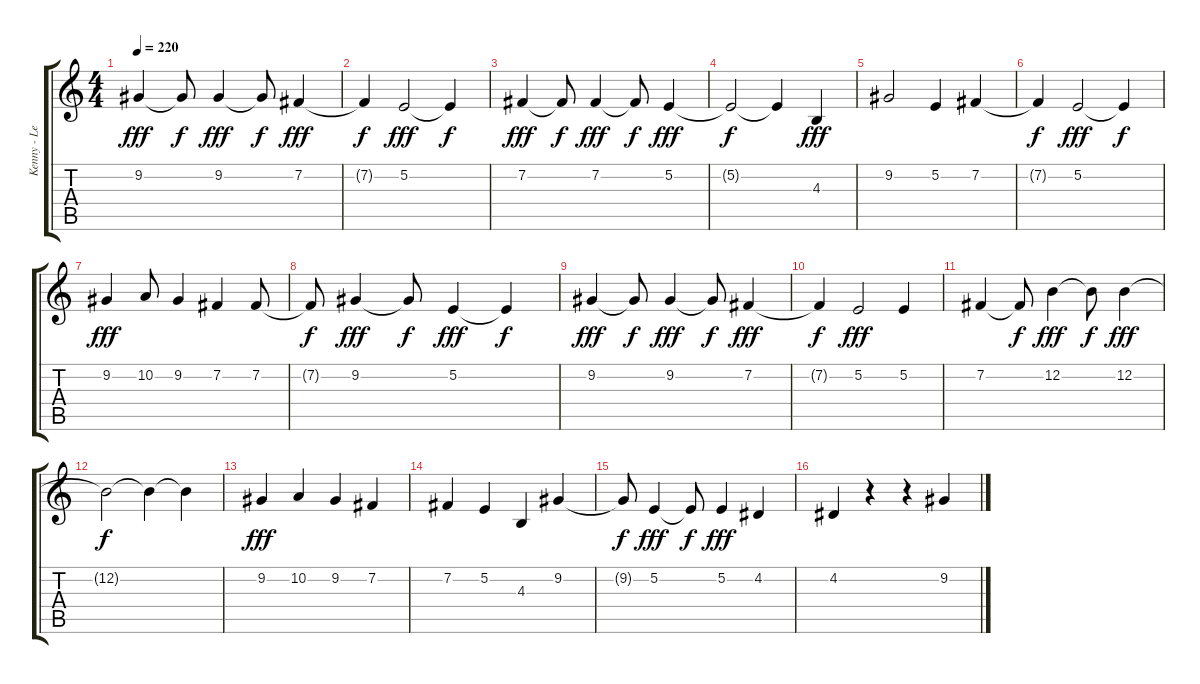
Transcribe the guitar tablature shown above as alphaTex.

\track ("Kenny - Lead Vocals" "Kenny - Le") {instrument altosax}
\staff {score tabs}
\tuning (E4 B3 G3 D3 A2 E2) {hide}
\ts (4 4)
\tempo 220
\clef g2
\ks c
9.2.4{dy fff} 9.2{t}.8{dy f} 9.2.4{dy fff} 9.2{t}.8{dy f} 7.2.4{dy fff} |
7.2{t}.4{dy f} 5.2.2{dy fff} 5.2{t}.4{dy f} |
7.2.4{dy fff} 7.2{t}.8{dy f} 7.2.4{dy fff} 7.2{t}.8{dy f} 5.2.4{dy fff} |
5.2{t}.2{dy f} 5.2{t}.4 4.3.4{dy fff} |
9.2.2 5.2.4 7.2.4 |
7.2{t}.4{dy f} 5.2.2{dy fff} 5.2{t}.4{dy f} |
9.2.4{dy fff} 10.2.8 9.2.4 7.2.4 7.2.8 |
7.2{t}.8{dy f} 9.2.4{dy fff} 9.2{t}.8{dy f} 5.2.4{dy fff} 5.2{t}.4{dy f} |
9.2.4{dy fff} 9.2{t}.8{dy f} 9.2.4{dy fff} 9.2{t}.8{dy f} 7.2.4{dy fff} |
7.2{t}.4{dy f} 5.2.2{dy fff} 5.2.4 |
7.2.4 7.2{t}.8{dy f} 12.2.4{dy fff} 12.2{t}.8{dy f} 12.2.4{dy fff} |
12.2{t}.2{dy f} 12.2{t}.4 12.2{t}.4 |
9.2.4{dy fff} 10.2.4 9.2.4 7.2.4 |
7.2.4 5.2.4 4.3.4 9.2.4 |
9.2{t}.8{dy f} 5.2.4{dy fff} 5.2{t}.8{dy f} 5.2.4{dy fff} 4.2.4 |
4.2.4 r.4 r.4 9.2.4
